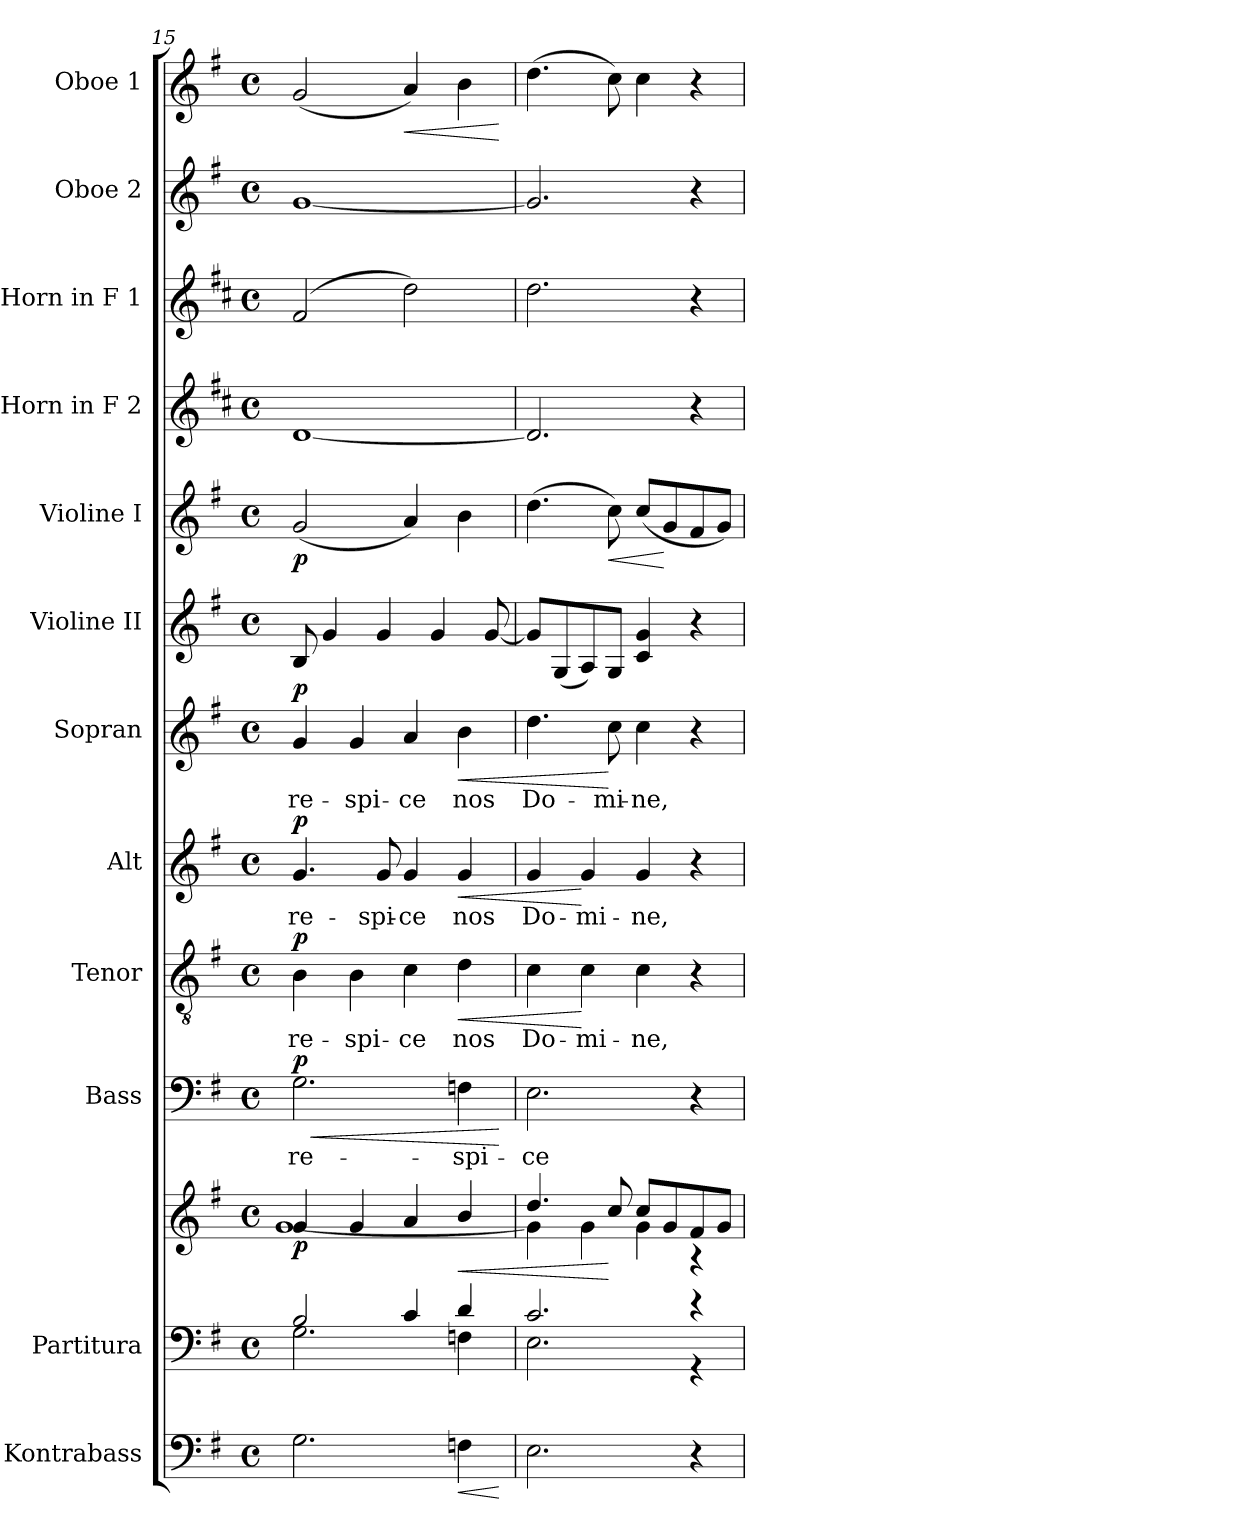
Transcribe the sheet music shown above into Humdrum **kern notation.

**kern	**dynam	**kern	**kern	**dynam	**kern	**text	**dynam	**kern	**text	**dynam	**kern	**text	**dynam	**kern	**text	**dynam	**kern	**kern	**dynam	**kern	**kern	**kern	**kern	**dynam
*part12	*part12	*part11	*part11	*part11	*part10	*part10	*part10	*part9	*part9	*part9	*part8	*part8	*part8	*part7	*part7	*part7	*part6	*part5	*part5	*part4	*part3	*part2	*part1	*part1
*staff13	*staff13	*staff12	*staff11	*staff11/12	*staff10	*staff10	*staff10	*staff9	*staff9	*staff9	*staff8	*staff8	*staff8	*staff7	*staff7	*staff7	*staff6	*staff5	*staff5	*staff4	*staff3	*staff2	*staff1	*staff1
*I"Kontrabass	*	*I"Partitura	*	*	*I"Bass	*	*	*I"Tenor	*	*	*I"Alt	*	*	*I"Sopran	*	*	*I"Violine II	*I"Violine I	*	*I"Horn in F 2	*I"Horn in F 1	*I"Oboe 2	*I"Oboe 1	*
*I'Kb.	*	*	*	*	*I'B.	*	*	*I'T.	*	*	*I'A.	*	*	*I'S.	*	*	*I'Vl. II	*I'Vl. I	*	*	*	*I'Ob. 2	*I'Ob. 1	*
*clefF4	*	*clefF4	*clefG2	*	*clefF4	*	*	*clefGv2	*	*	*clefG2	*	*	*clefG2	*	*	*clefG2	*clefG2	*	*clefG2	*clefG2	*clefG2	*clefG2	*
*ITrd7c12	*	*	*	*	*	*	*	*	*	*	*	*	*	*	*	*	*	*	*	*ITrd4c7	*ITrd4c7	*	*	*
*k[f#]	*	*k[f#]	*k[f#]	*	*k[f#]	*	*	*k[f#]	*	*	*k[f#]	*	*	*k[f#]	*	*	*k[f#]	*k[f#]	*	*k[f#]	*k[f#]	*k[f#]	*k[f#]	*
*G:	*	*G:	*G:	*	*G:	*	*	*G:	*	*	*G:	*	*	*G:	*	*	*G:	*G:	*	*G:	*G:	*G:	*G:	*
*M4/4	*	*M4/4	*M4/4	*	*M4/4	*	*	*M4/4	*	*	*M4/4	*	*	*M4/4	*	*	*M4/4	*M4/4	*	*M4/4	*M4/4	*M4/4	*M4/4	*
*met(c)	*	*met(c)	*met(c)	*	*met(c)	*	*	*met(c)	*	*	*met(c)	*	*	*met(c)	*	*	*met(c)	*met(c)	*	*met(c)	*met(c)	*met(c)	*met(c)	*
=15	=15	=15	=15	=15	=15	=15	=15	=15	=15	=15	=15	=15	=15	=15	=15	=15	=15	=15	=15	=15	=15	=15	=15	=15
*	*	*^	*^	*	*	*	*	*	*	*	*	*	*	*	*	*	*	*	*	*	*	*	*	*
!	!	!	!	!	!	!LO:DY:b	!	!LO:LY:b	!LO:HP:b	!	!LO:LY:b	!	!	!LO:LY:b	!	!	!LO:LY:b	!	!	!	!	!	!	!	!	!
!	!	!	!	!	!	!	!	!	!LO:DY:n=1:a	!	!	!LO:DY:a	!	!	!LO:DY:a	!	!	!LO:DY:a	!	!	!LO:DY:b	!	!	!	!	!
2.GG\	.	2B/	2.G\	4g/	[<1g	p	2.G\	re-	< p	4B\	re-	p	4.g/	re-	p	4g/	re-	p	8B/	(<2g/	p	[1G	(2B/	[1g	(<2g/	.
.	.	.	.	.	.	.	.	.	.	.	.	.	.	.	.	.	.	.	4g/	.	.	.	.	.	.	.
!	!	!	!	!	!	!	!	!	!	!	!LO:LY:b	!	!	!	!	!	!LO:LY:b	!	!	!	!	!	!	!	!	!
.	.	.	.	4g/	.	.	.	.	.	4B\	-spi-	.	.	.	.	4g/	-spi-	.	.	.	.	.	.	.	.	.
!	!	!	!	!	!	!	!	!	!	!	!	!	!	!LO:LY:b	!	!	!	!	!	!	!	!	!	!	!	!
.	.	.	.	.	.	.	.	.	.	.	.	.	8g/	-spi-	.	.	.	.	4g/	.	.	.	.	.	.	.
!	!	!	!	!	!	!	!	!	!	!	!LO:LY:b	!	!	!LO:LY:b	!	!	!LO:LY:b	!	!	!	!	!	!	!	!	!LO:HP:b
.	.	4c/	.	4a/	.	.	.	.	.	4c\	-ce	.	4g/	-ce	.	4a/	-ce	.	.	4a/)	.	.	2g\)	.	4a/)	<
.	.	.	.	.	.	.	.	.	.	.	.	.	.	.	.	.	.	.	4g/	.	.	.	.	.	.	.
!	!LO:HP:b	!	!	!	!	!LO:HP:b	!	!LO:LY:b	!	!	!LO:LY:b	!LO:HP:b	!	!LO:LY:b	!LO:HP:b	!	!LO:LY:b	!LO:HP:b	!	!	!	!	!	!	!	!
4FFn\	<	4d/	4Fn\	4b/	.	<	4Fn\	-spi-	.	4d\	nos	<	4g/	nos	<	4b\	nos	<	.	4b\	.	.	.	.	4b\	.
.	.	.	.	.	.	.	.	.	.	.	.	.	.	.	.	.	.	.	[8g/	.	.	.	.	.	.	.
*	*	*v	*v	*	*	*	*	*	*	*	*	*	*	*	*	*	*	*	*	*	*	*	*	*	*	*
*	*	*	*v	*v	*	*	*	*	*	*	*	*	*	*	*	*	*	*	*	*	*	*	*	*	*
.	[	.	.	.	.	.	[	.	.	.	.	.	.	.	.	.	.	.	.	.	.	.	.	[
=16	=16	=16	=16	=16	=16	=16	=16	=16	=16	=16	=16	=16	=16	=16	=16	=16	=16	=16	=16	=16	=16	=16	=16	=16
*	*	*^	*^	*	*	*	*	*	*	*	*	*	*	*	*	*	*	*	*	*	*	*	*	*
!	!	!	!	!	!	!	!	!LO:LY:b	!	!	!LO:LY:b	!	!	!LO:LY:b	!	!	!LO:LY:b	!	!	!	!	!	!	!	!	!
2.EE\	.	2.c/	2.E\	4.dd/	4g\]	.	2.E\	-ce	.	4c\	Do-	.	4g/	Do-	.	4.dd\	Do-	.	8g/L]	(>4.dd\	.	2.G/]	2.g\	2.g/]	(>4.dd\	.
.	.	.	.	.	.	.	.	.	.	.	.	.	.	.	.	.	.	.	(<8G/	.	.	.	.	.	.	.
!	!	!	!	!	!	!	!	!	!	!	!LO:LY:b	!	!	!LO:LY:b	!	!	!	!	!	!	!	!	!	!	!	!
.	.	.	.	.	4g\	.	.	.	.	4c\	-mi-	[	4g/	-mi-	[	.	.	.	8A/)	.	.	.	.	.	.	.
!	!	!	!	!	!	!	!	!	!	!	!	!	!	!	!	!	!LO:LY:b	!	!	!	!LO:HP:b	!	!	!	!	!
.	.	.	.	8cc/	.	[	.	.	.	.	.	.	.	.	.	8cc\	-mi-	[	8G/J	8cc\)	<	.	.	.	8cc\)	.
!	!	!	!	!	!	!	!	!	!	!	!LO:LY:b	!	!	!LO:LY:b	!	!	!LO:LY:b	!	!	!	!	!	!	!	!	!
.	.	.	.	8cc/L	4g\	.	.	.	.	4c\	-ne,	.	4g/	-ne,	.	4cc\	-ne,	.	4c/ 4g/	(<8cc/L	.	.	.	.	4cc\	.
.	.	.	.	8g/	.	.	.	.	.	.	.	.	.	.	.	.	.	.	.	8g/	[	.	.	.	.	.
4r	.	4r	4r	8f#/	4rA	.	4r	.	.	4r	.	.	4r	.	.	4r	.	.	4r	8f#/	.	4r	4r	4r	4r	.
.	.	.	.	8g/J	.	.	.	.	.	.	.	.	.	.	.	.	.	.	.	8g/J)	.	.	.	.	.	.
*	*	*v	*v	*	*	*	*	*	*	*	*	*	*	*	*	*	*	*	*	*	*	*	*	*	*	*
*	*	*	*v	*v	*	*	*	*	*	*	*	*	*	*	*	*	*	*	*	*	*	*	*	*	*
=	=	=	=	=	=	=	=	=	=	=	=	=	=	=	=	=	=	=	=	=	=	=	=	=
*-	*-	*-	*-	*-	*-	*-	*-	*-	*-	*-	*-	*-	*-	*-	*-	*-	*-	*-	*-	*-	*-	*-	*-	*-
